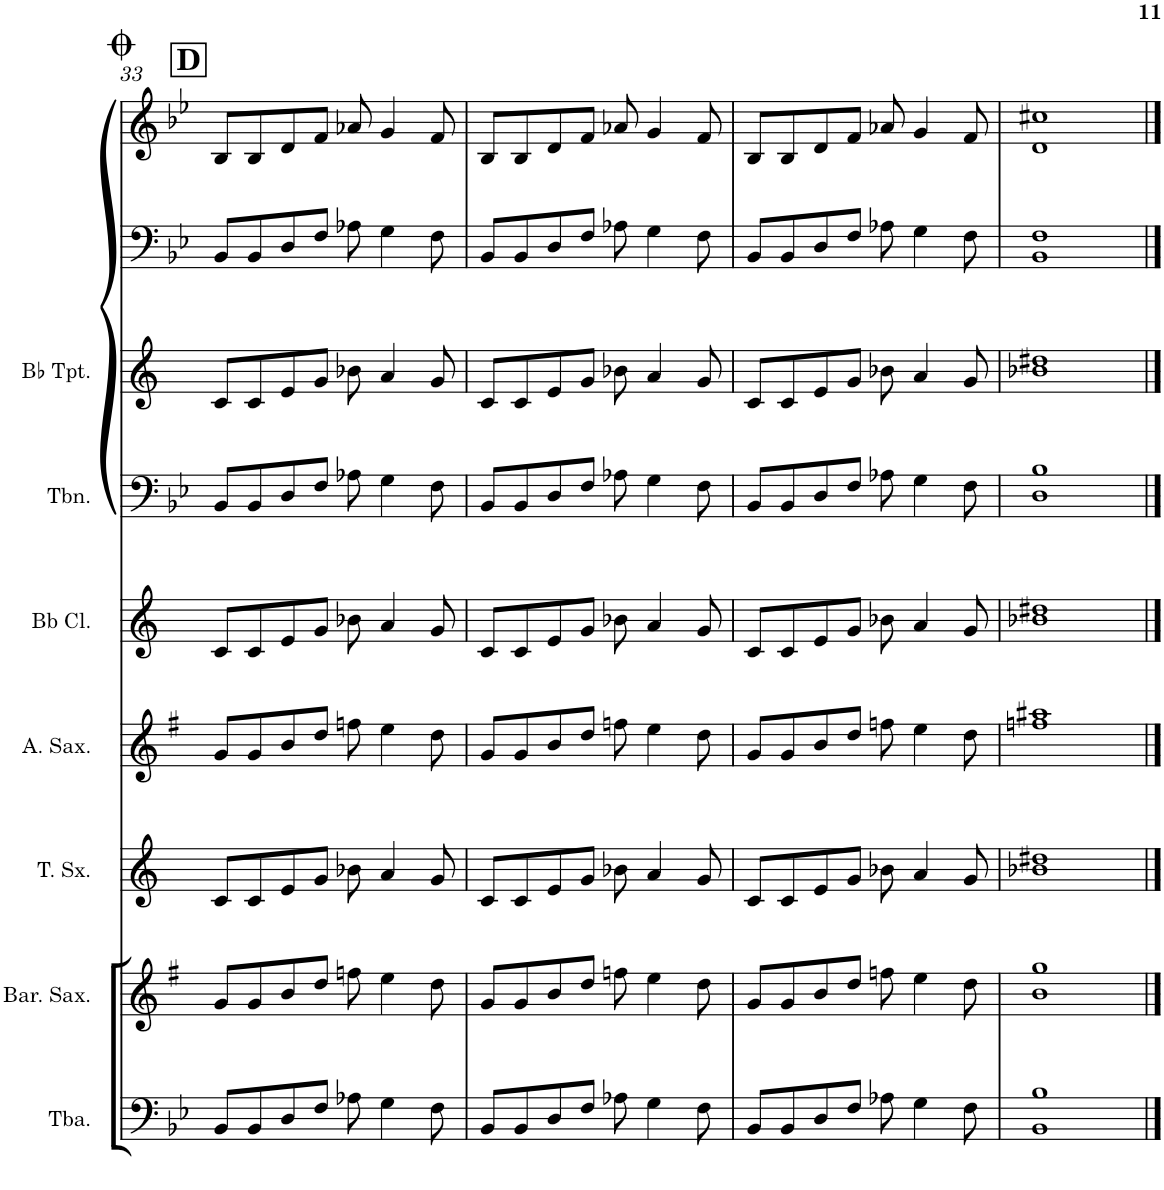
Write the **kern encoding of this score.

**kern	**kern	**kern	**kern	**kern	**kern	**kern	**kern	**kern
*part9	*part8	*part7	*part6	*part5	*part4	*part3	*part2	*part1
*staff9	*staff8	*staff7	*staff6	*staff5	*staff4	*staff3	*staff2	*staff1
*I"Tuba	*I"Baritone Saxophone	*I"Tenor Sax	*I"Alto Saxophone	*I"Clarinet in Bb	*I"Trombone	*I"Bb Trumpet	*I"Piano	*I"Piano
*I'Tba.	*I'Bar. Sax.	*I'T. Sx.	*I'A. Sax.	*	*I'Tbn.	*I'Bb Tpt.	*I'Pno	*I'Pno
!!LO:PB:g=z
*clefF4	*clefG2	*clefG2	*clefG2	*clefG2	*clefF4	*clefG2	*clefF4	*clefG2
*	*Trd12c21	*Trd8c14	*Trd5c9	*Trd1c2	*	*Trd1c2	*	*
*k[b-e-]	*k[f#]	*k[]	*k[f#]	*k[]	*k[b-e-]	*k[]	*k[b-e-]	*k[b-e-]
*B-:	*G:	*	*G:	*	*B-:	*	*B-:	*B-:
*M4/4	*M4/4	*M4/4	*M4/4	*M4/4	*M4/4	*M4/4	*M4/4	*M4/4
!!LO:REH:place=s1:a:B:cj:fs=14:t=D
=33	=33	=33	=33	=33	=33	=33	=33	=33
8BB-/L	8g/L	8c/L	8g/L	8c/L	8BB-/L	8c/L	8BB-/L	8B-/L
8BB-/	8g/	8c/	8g/	8c/	8BB-/	8c/	8BB-/	8B-/
8D/	8b/	8e/	8b/	8e/	8D/	8e/	8D/	8d/
8F/J	8dd/J	8g/J	8dd/J	8g/J	8F/J	8g/J	8F/J	8f/J
8A-X\	8ffn\	8b-X\	8ffn\	8b-X\	8A-X\	8b-X\	8A-X\	8a-X/
4G\	4ee\	4a/	4ee\	4a/	4G\	4a/	4G\	4g/
8F\	8dd\	8g/	8dd\	8g/	8F\	8g/	8F\	8f/
=34	=34	=34	=34	=34	=34	=34	=34	=34
8BB-/L	8g/L	8c/L	8g/L	8c/L	8BB-/L	8c/L	8BB-/L	8B-/L
8BB-/	8g/	8c/	8g/	8c/	8BB-/	8c/	8BB-/	8B-/
8D/	8b/	8e/	8b/	8e/	8D/	8e/	8D/	8d/
8F/J	8dd/J	8g/J	8dd/J	8g/J	8F/J	8g/J	8F/J	8f/J
8A-X\	8ffn\	8b-X\	8ffn\	8b-X\	8A-X\	8b-X\	8A-X\	8a-X/
4G\	4ee\	4a/	4ee\	4a/	4G\	4a/	4G\	4g/
8F\	8dd\	8g/	8dd\	8g/	8F\	8g/	8F\	8f/
=35	=35	=35	=35	=35	=35	=35	=35	=35
8BB-/L	8g/L	8c/L	8g/L	8c/L	8BB-/L	8c/L	8BB-/L	8B-/L
8BB-/	8g/	8c/	8g/	8c/	8BB-/	8c/	8BB-/	8B-/
8D/	8b/	8e/	8b/	8e/	8D/	8e/	8D/	8d/
8F/J	8dd/J	8g/J	8dd/J	8g/J	8F/J	8g/J	8F/J	8f/J
8A-X\	8ffn\	8b-X\	8ffn\	8b-X\	8A-X\	8b-X\	8A-X\	8a-X/
4G\	4ee\	4a/	4ee\	4a/	4G\	4a/	4G\	4g/
8F\	8dd\	8g/	8dd\	8g/	8F\	8g/	8F\	8f/
=36	=36	=36	=36	=36	=36	=36	=36	=36
1BB- 1B-	1b 1gg	1b-X 1dd#X	1ffn 1aa#X	1b-X 1dd#X	1D 1B-	1b-X 1dd#X	1BB- 1F	1d 1cc#X
==	==	==	==	==	==	==	==	==
*-	*-	*-	*-	*-	*-	*-	*-	*-
